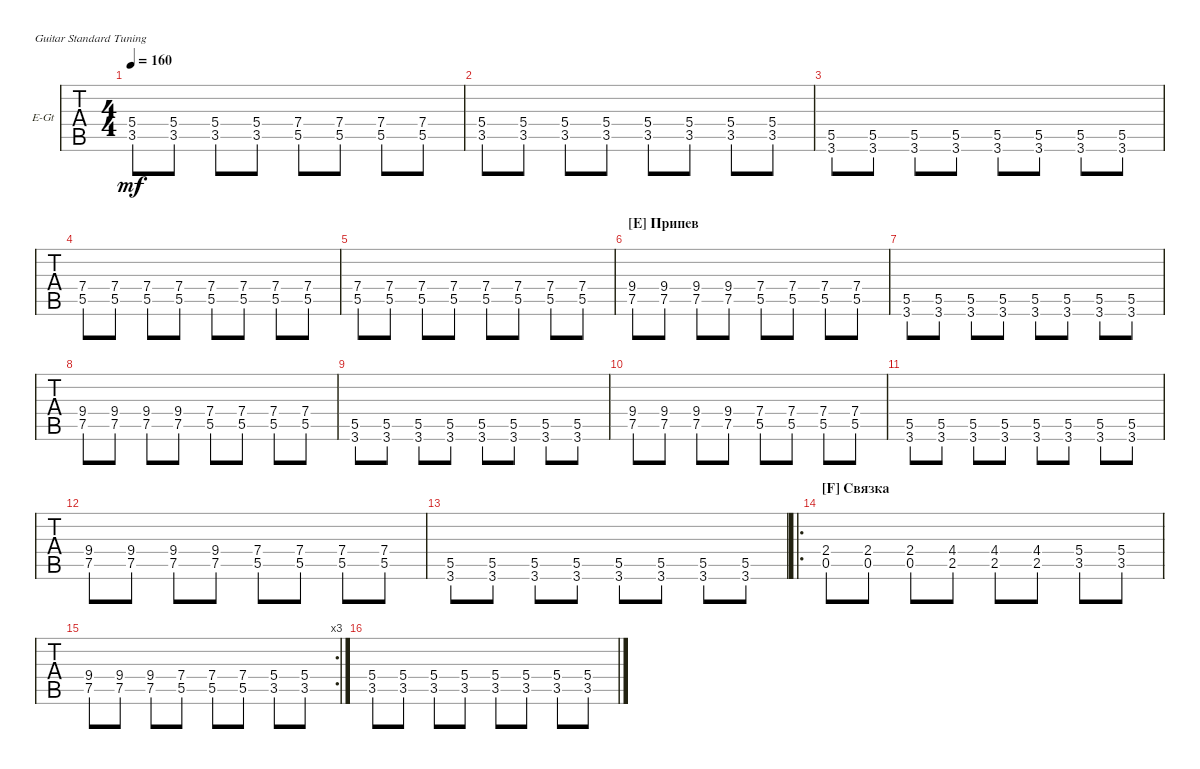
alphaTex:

\bracketExtendMode groupsimilarinstruments
\firstSystemTrackNameOrientation horizontal
\otherSystemsTrackNameOrientation horizontal
\track ("Electric Guitar" "E-Gt") {instrument distortionguitar}
\staff {tabs}
\tuning (E4 B3 G3 D3 A2 E2)
\ts (4 4)
\tempo 160
\clef g2
\scale
0.333333
\ks c
(3.5 5.4).8{dy mf} (3.5 5.4).8 (3.5 5.4).8 (3.5 5.4).8 (5.5 7.4).8 (5.5 7.4).8 (5.5 7.4).8 (5.5 7.4).8 |
\scale
0.333333 (3.5 5.4).8 (3.5 5.4).8 (3.5 5.4).8 (3.5 5.4).8 (3.5 5.4).8 (3.5 5.4).8 (3.5 5.4).8 (3.5 5.4).8 |
\scale
0.333333 (3.6 5.5).8 (3.6 5.5).8 (3.6 5.5).8 (3.6 5.5).8 (3.6 5.5).8 (3.6 5.5).8 (3.6 5.5).8 (3.6 5.5).8 |
\scale
0.333333 (5.5 7.4).8 (5.5 7.4).8 (5.5 7.4).8 (5.5 7.4).8 (5.5 7.4).8 (5.5 7.4).8 (5.5 7.4).8 (5.5 7.4).8 |
\scale
0.333333 (5.5 7.4).8 (5.5 7.4).8 (5.5 7.4).8 (5.5 7.4).8 (5.5 7.4).8 (5.5 7.4).8 (5.5 7.4).8 (5.5 7.4).8 |
\section ("E" "Припев")
\scale
0.333333 (7.5 9.4).8 (7.5 9.4).8 (7.5 9.4).8 (7.5 9.4).8 (5.5 7.4).8 (5.5 7.4).8 (5.5 7.4).8 (5.5 7.4).8 |
\scale
0.333333 (3.6 5.5).8 (3.6 5.5).8 (3.6 5.5).8 (3.6 5.5).8 (3.6 5.5).8 (3.6 5.5).8 (3.6 5.5).8 (3.6 5.5).8 |
\scale
0.333333 (7.5 9.4).8 (7.5 9.4).8 (7.5 9.4).8 (7.5 9.4).8 (5.5 7.4).8 (5.5 7.4).8 (5.5 7.4).8 (5.5 7.4).8 |
\scale
0.333333 (3.6 5.5).8 (3.6 5.5).8 (3.6 5.5).8 (3.6 5.5).8 (3.6 5.5).8 (3.6 5.5).8 (3.6 5.5).8 (3.6 5.5).8 |
\scale
0.333333 (7.5 9.4).8 (7.5 9.4).8 (7.5 9.4).8 (7.5 9.4).8 (5.5 7.4).8 (5.5 7.4).8 (5.5 7.4).8 (5.5 7.4).8 |
\scale
0.333333 (3.6 5.5).8 (3.6 5.5).8 (3.6 5.5).8 (3.6 5.5).8 (3.6 5.5).8 (3.6 5.5).8 (3.6 5.5).8 (3.6 5.5).8 |
\scale
0.333333 (7.5 9.4).8 (7.5 9.4).8 (7.5 9.4).8 (7.5 9.4).8 (5.5 7.4).8 (5.5 7.4).8 (5.5 7.4).8 (5.5 7.4).8 |
\scale
0.333333 (3.6 5.5).8 (3.6 5.5).8 (3.6 5.5).8 (3.6 5.5).8 (3.6 5.5).8 (3.6 5.5).8 (3.6 5.5).8 (3.6 5.5).8 |
\ro
\section ("F" "Связка")
\scale
0.362745 (0.5 2.4).8 (0.5 2.4).8 (0.5 2.4).8 (2.5 4.4).8 (2.5 4.4).8 (2.5 4.4).8 (3.5 5.4).8 (3.5 5.4).8 |
\rc 3
\scale
0.333333 (7.5 9.4).8 (7.5 9.4).8 (7.5 9.4).8 (5.5 7.4).8 (5.5 7.4).8 (5.5 7.4).8 (3.5 5.4).8 (3.5 5.4).8 |
\scale
0.303922 (3.5 5.4).8 (3.5 5.4).8 (3.5 5.4).8 (3.5 5.4).8 (3.5 5.4).8 (3.5 5.4).8 (3.5 5.4).8 (3.5 5.4).8
